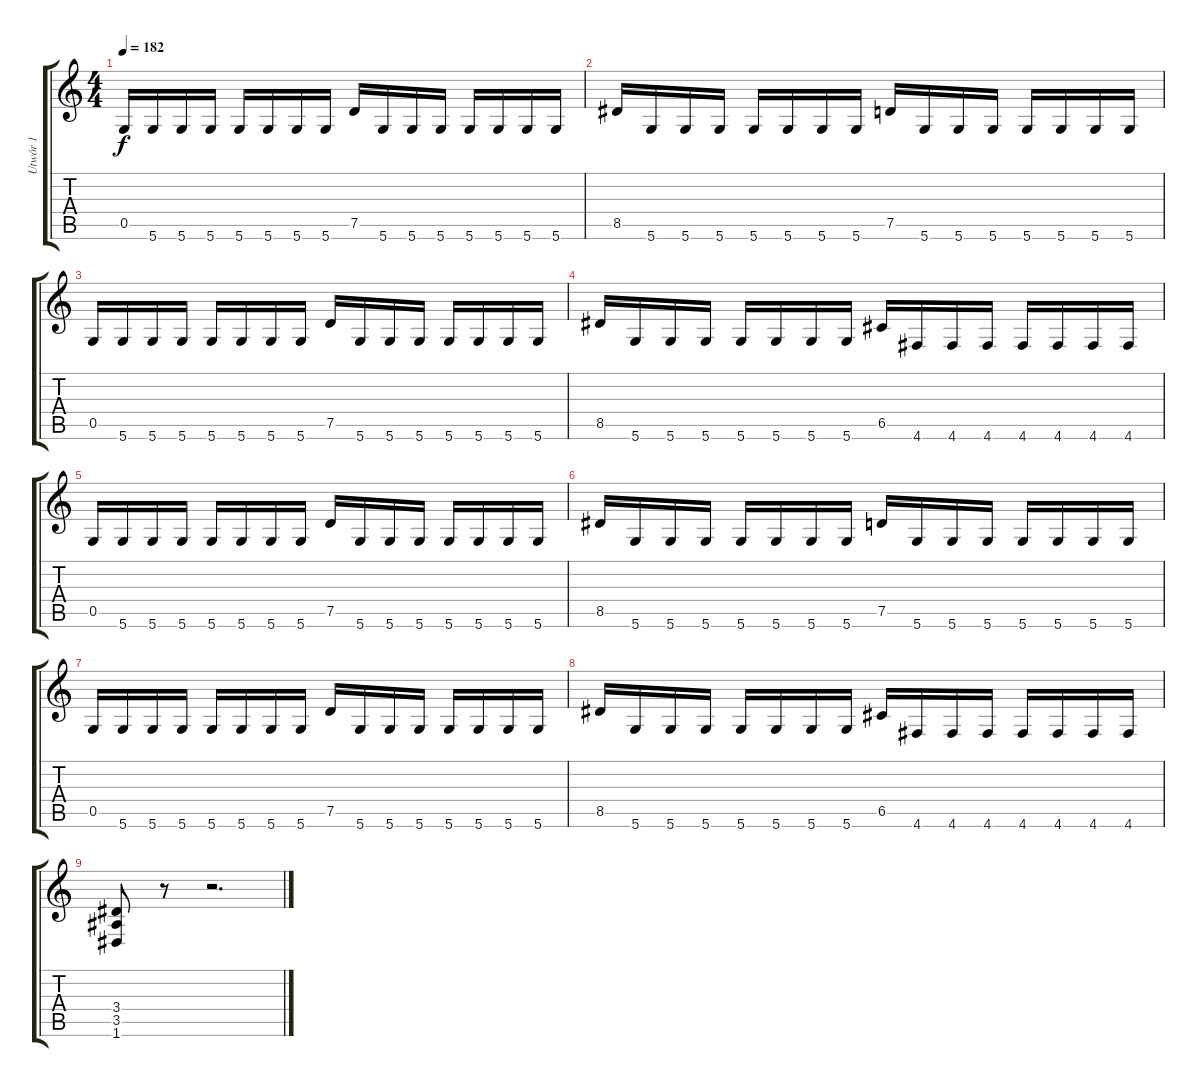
\track ("Utwór 1" "Utwór 1") {instrument distortionguitar}
\staff {score tabs}
\tuning (D4 A3 F3 C3 G2 D2) {hide}
\ts (4 4)
\tempo 182
\clef g2
\ks c
0.5.16{dy f} 5.6.16 5.6.16 5.6.16 5.6.16 5.6.16 5.6.16 5.6.16 7.5.16 5.6.16 5.6.16 5.6.16 5.6.16 5.6.16 5.6.16 5.6.16 |
8.5.16 5.6.16 5.6.16 5.6.16 5.6.16 5.6.16 5.6.16 5.6.16 7.5.16 5.6.16 5.6.16 5.6.16 5.6.16 5.6.16 5.6.16 5.6.16 |
0.5.16 5.6.16 5.6.16 5.6.16 5.6.16 5.6.16 5.6.16 5.6.16 7.5.16 5.6.16 5.6.16 5.6.16 5.6.16 5.6.16 5.6.16 5.6.16 |
8.5.16 5.6.16 5.6.16 5.6.16 5.6.16 5.6.16 5.6.16 5.6.16 6.5.16 4.6.16 4.6.16 4.6.16 4.6.16 4.6.16 4.6.16 4.6.16 |
0.5.16 5.6.16 5.6.16 5.6.16 5.6.16 5.6.16 5.6.16 5.6.16 7.5.16 5.6.16 5.6.16 5.6.16 5.6.16 5.6.16 5.6.16 5.6.16 |
8.5.16 5.6.16 5.6.16 5.6.16 5.6.16 5.6.16 5.6.16 5.6.16 7.5.16 5.6.16 5.6.16 5.6.16 5.6.16 5.6.16 5.6.16 5.6.16 |
0.5.16 5.6.16 5.6.16 5.6.16 5.6.16 5.6.16 5.6.16 5.6.16 7.5.16 5.6.16 5.6.16 5.6.16 5.6.16 5.6.16 5.6.16 5.6.16 |
8.5.16 5.6.16 5.6.16 5.6.16 5.6.16 5.6.16 5.6.16 5.6.16 6.5.16 4.6.16 4.6.16 4.6.16 4.6.16 4.6.16 4.6.16 4.6.16 |
(3.4 3.5 1.6).8 r.8 r.2{d}
